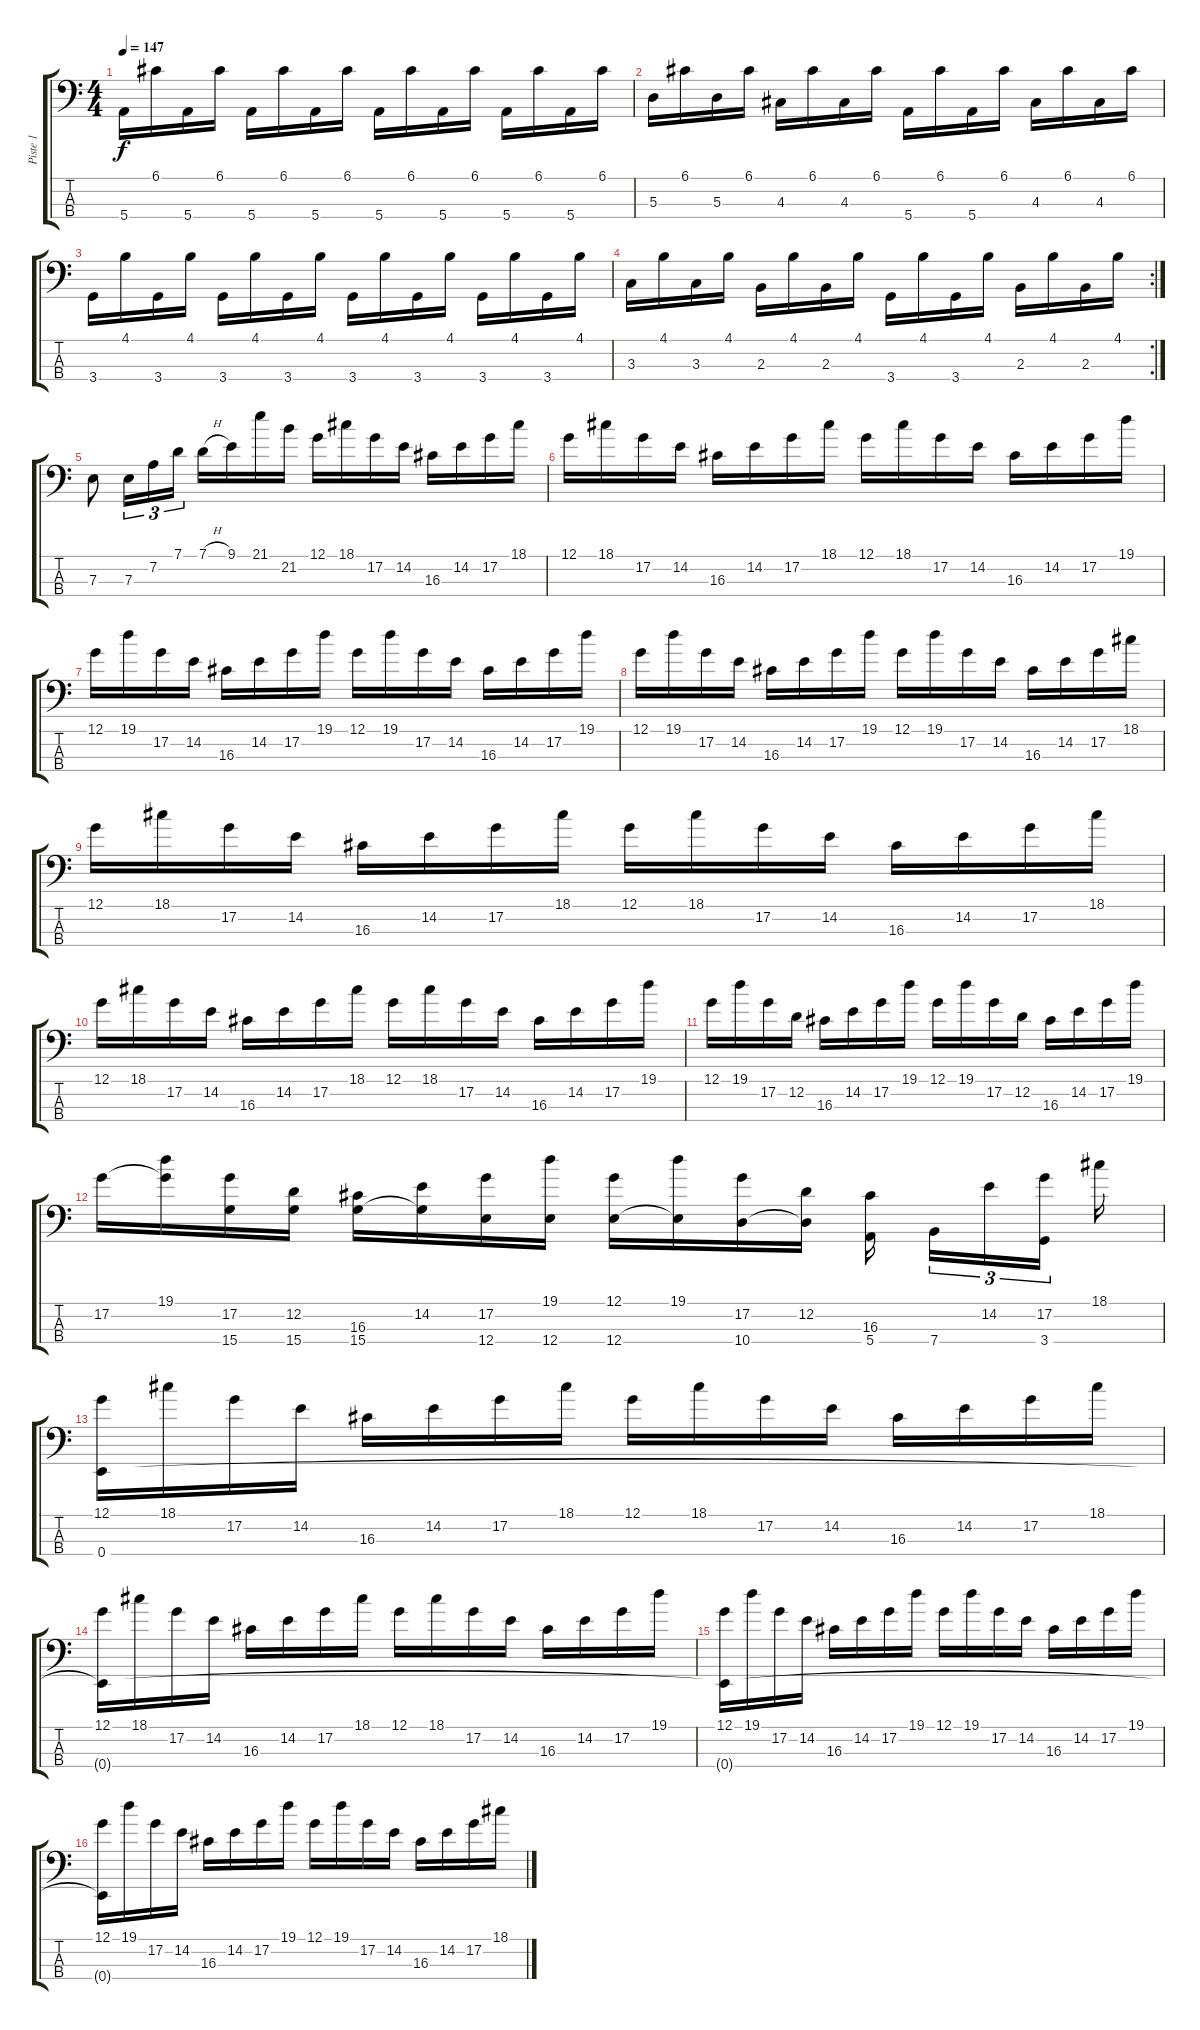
\track ("Piste 1" "Piste 1") {instrument electricbassfinger}
\staff {score tabs}
\tuning (G2 D2 A1 E1) {hide}
\ts (4 4)
\tempo 147
\clef f4
\ks c
5.4.16{dy f} 6.1.16 5.4.16 6.1.16 5.4.16 6.1.16 5.4.16 6.1.16 5.4.16 6.1.16 5.4.16 6.1.16 5.4.16 6.1.16 5.4.16 6.1.16 |
5.3.16 6.1.16 5.3.16 6.1.16 4.3.16 6.1.16 4.3.16 6.1.16 5.4.16 6.1.16 5.4.16 6.1.16 4.3.16 6.1.16 4.3.16 6.1.16 |
3.4.16 4.1.16 3.4.16 4.1.16 3.4.16 4.1.16 3.4.16 4.1.16 3.4.16 4.1.16 3.4.16 4.1.16 3.4.16 4.1.16 3.4.16 4.1.16 |
\rc 2
3.3.16 4.1.16 3.3.16 4.1.16 2.3.16 4.1.16 2.3.16 4.1.16 3.4.16 4.1.16 3.4.16 4.1.16 2.3.16 4.1.16 2.3.16 4.1.16 |
7.3.8 7.3.16{tu (3 2)} 7.2.16{tu (3 2)} 7.1.16{tu (3 2)} 7.1{h}.16 9.1.16 21.1.16 21.2.16 12.1.16 18.1.16 17.2.16 14.2.16 16.3.16 14.2.16 17.2.16 18.1.16 |
12.1.16 18.1.16 17.2.16 14.2.16 16.3.16 14.2.16 17.2.16 18.1.16 12.1.16 18.1.16 17.2.16 14.2.16 16.3.16 14.2.16 17.2.16 19.1.16 |
12.1.16 19.1.16 17.2.16 14.2.16 16.3.16 14.2.16 17.2.16 19.1.16 12.1.16 19.1.16 17.2.16 14.2.16 16.3.16 14.2.16 17.2.16 19.1.16 |
12.1.16 19.1.16 17.2.16 14.2.16 16.3.16 14.2.16 17.2.16 19.1.16 12.1.16 19.1.16 17.2.16 14.2.16 16.3.16 14.2.16 17.2.16 18.1.16 |
12.1.16 18.1.16 17.2.16 14.2.16 16.3.16 14.2.16 17.2.16 18.1.16 12.1.16 18.1.16 17.2.16 14.2.16 16.3.16 14.2.16 17.2.16 18.1.16 |
12.1.16 18.1.16 17.2.16 14.2.16 16.3.16 14.2.16 17.2.16 18.1.16 12.1.16 18.1.16 17.2.16 14.2.16 16.3.16 14.2.16 17.2.16 19.1.16 |
12.1.16 19.1.16 17.2.16 12.2.16 16.3.16 14.2.16 17.2.16 19.1.16 12.1.16 19.1.16 17.2.16 12.2.16 16.3.16 14.2.16 17.2.16 19.1.16 |
17.2.16 (19.1 17.2{t}).16 (17.2 15.4).16 (12.2 15.4).16 (16.3 15.4).16 (14.2 15.4{t}).16 (17.2 12.4).16 (19.1 12.4).16 (12.1 12.4).16 (19.1 12.4{t}).16 (17.2 10.4).16 (12.2 10.4{t}).16 (16.3 5.4).16 7.4.16{tu (3 2)} 14.2.16{tu (3 2)} (17.2 3.4).16{tu (3 2)} 18.1.16 |
(12.1 0.4).16 18.1.16 17.2.16 14.2.16 16.3.16 14.2.16 17.2.16 18.1.16 12.1.16 18.1.16 17.2.16 14.2.16 16.3.16 14.2.16 17.2.16 18.1.16 |
(12.1 0.4{t}).16 18.1.16 17.2.16 14.2.16 16.3.16 14.2.16 17.2.16 18.1.16 12.1.16 18.1.16 17.2.16 14.2.16 16.3.16 14.2.16 17.2.16 19.1.16 |
(12.1 0.4{t}).16 19.1.16 17.2.16 14.2.16 16.3.16 14.2.16 17.2.16 19.1.16 12.1.16 19.1.16 17.2.16 14.2.16 16.3.16 14.2.16 17.2.16 19.1.16 |
(12.1 0.4{t}).16 19.1.16 17.2.16 14.2.16 16.3.16 14.2.16 17.2.16 19.1.16 12.1.16 19.1.16 17.2.16 14.2.16 16.3.16 14.2.16 17.2.16 18.1.16
